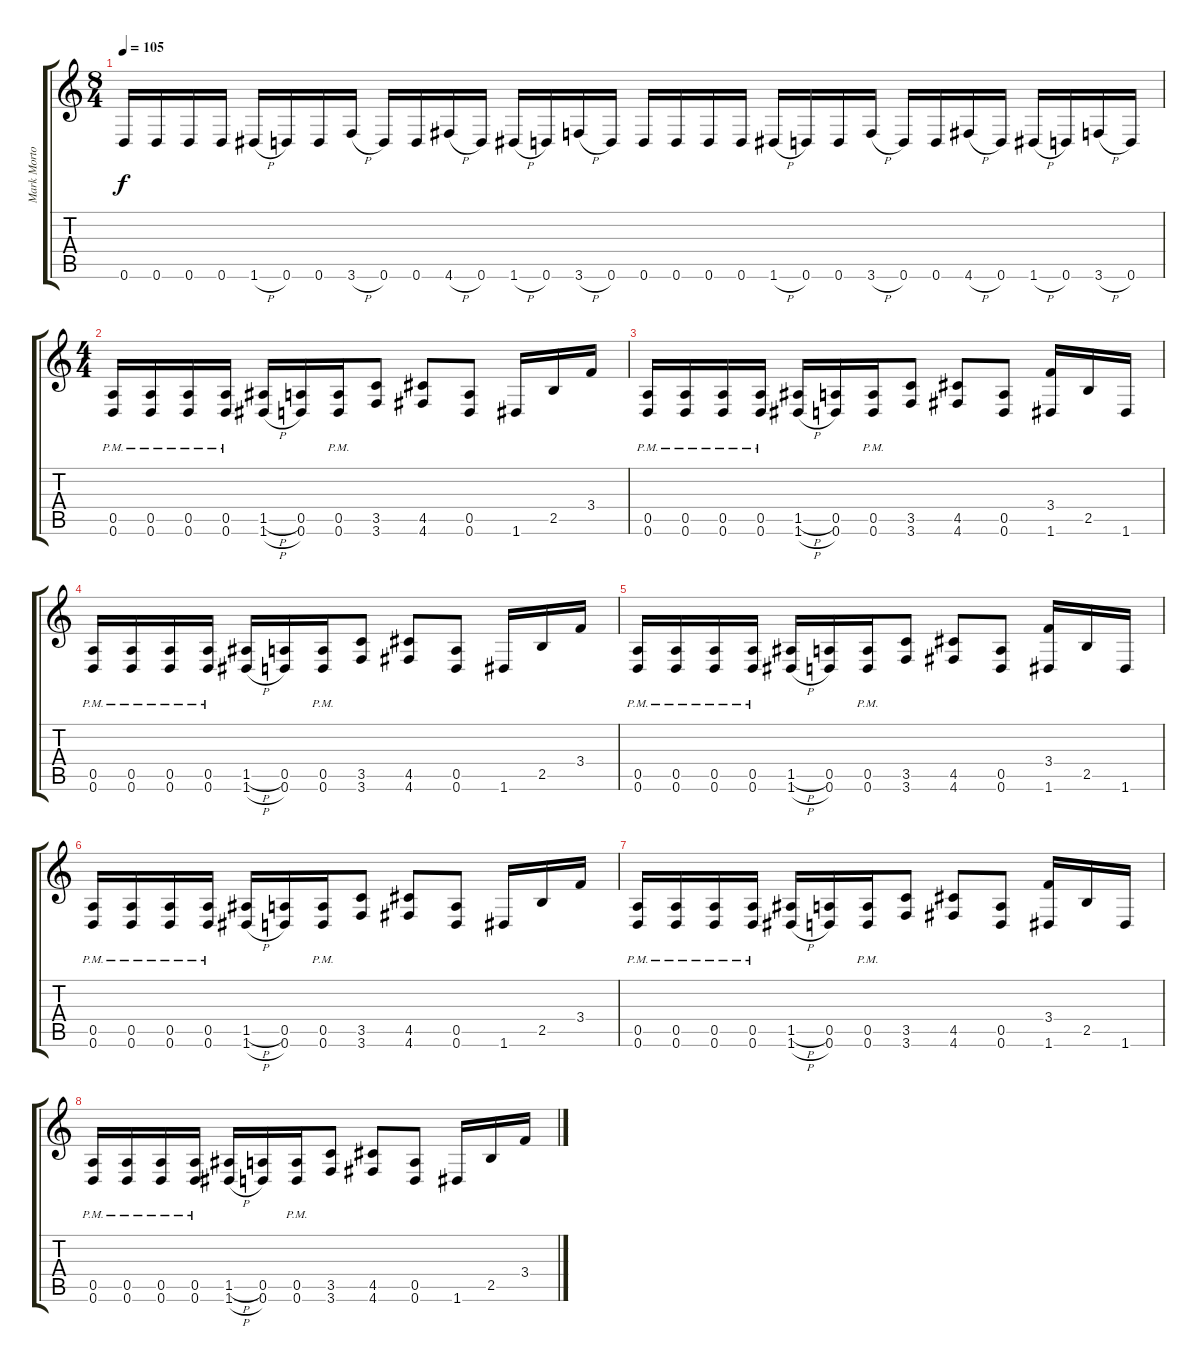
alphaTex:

\track ("Mark Morton" "Mark Morto") {instrument distortionguitar}
\staff {score tabs}
\tuning (E4 B3 G3 D3 A2 D2) {hide}
\ts (8 4)
\tempo 105
\clef g2
\ks c
0.6.16{dy f} 0.6.16 0.6.16 0.6.16 1.6{h}.16 0.6.16 0.6.16 3.6{h}.16 0.6.16 0.6.16 4.6{h}.16 0.6.16 1.6{h}.16 0.6.16 3.6{h}.16 0.6.16 0.6.16 0.6.16 0.6.16 0.6.16 1.6{h}.16 0.6.16 0.6.16 3.6{h}.16 0.6.16 0.6.16 4.6{h}.16 0.6.16 1.6{h}.16 0.6.16 3.6{h}.16 0.6.16 |
\ts (4 4)
(0.5{pm} 0.6{pm}).16 (0.5{pm} 0.6{pm}).16 (0.5{pm} 0.6{pm}).16 (0.5{pm} 0.6{pm}).16 (1.5{h} 1.6{h}).16 (0.5 0.6).16 (0.5{pm} 0.6{pm}).16 (3.5 3.6).8 (4.5 4.6).8 (0.5 0.6).8 1.6.16 2.5.16 3.4.16 |
(0.5{pm} 0.6{pm}).16 (0.5{pm} 0.6{pm}).16 (0.5{pm} 0.6{pm}).16 (0.5{pm} 0.6{pm}).16 (1.5{h} 1.6{h}).16 (0.5 0.6).16 (0.5{pm} 0.6{pm}).16 (3.5 3.6).8 (4.5 4.6).8 (0.5 0.6).8 (3.4 1.6).16 2.5.16 1.6.16 |
(0.5{pm} 0.6{pm}).16 (0.5{pm} 0.6{pm}).16 (0.5{pm} 0.6{pm}).16 (0.5{pm} 0.6{pm}).16 (1.5{h} 1.6{h}).16 (0.5 0.6).16 (0.5{pm} 0.6{pm}).16 (3.5 3.6).8 (4.5 4.6).8 (0.5 0.6).8 1.6.16 2.5.16 3.4.16 |
(0.5{pm} 0.6{pm}).16 (0.5{pm} 0.6{pm}).16 (0.5{pm} 0.6{pm}).16 (0.5{pm} 0.6{pm}).16 (1.5{h} 1.6{h}).16 (0.5 0.6).16 (0.5{pm} 0.6{pm}).16 (3.5 3.6).8 (4.5 4.6).8 (0.5 0.6).8 (3.4 1.6).16 2.5.16 1.6.16 |
(0.5{pm} 0.6{pm}).16 (0.5{pm} 0.6{pm}).16 (0.5{pm} 0.6{pm}).16 (0.5{pm} 0.6{pm}).16 (1.5{h} 1.6{h}).16 (0.5 0.6).16 (0.5{pm} 0.6{pm}).16 (3.5 3.6).8 (4.5 4.6).8 (0.5 0.6).8 1.6.16 2.5.16 3.4.16 |
(0.5{pm} 0.6{pm}).16 (0.5{pm} 0.6{pm}).16 (0.5{pm} 0.6{pm}).16 (0.5{pm} 0.6{pm}).16 (1.5{h} 1.6{h}).16 (0.5 0.6).16 (0.5{pm} 0.6{pm}).16 (3.5 3.6).8 (4.5 4.6).8 (0.5 0.6).8 (3.4 1.6).16 2.5.16 1.6.16 |
(0.5{pm} 0.6{pm}).16 (0.5{pm} 0.6{pm}).16 (0.5{pm} 0.6{pm}).16 (0.5{pm} 0.6{pm}).16 (1.5{h} 1.6{h}).16 (0.5 0.6).16 (0.5{pm} 0.6{pm}).16 (3.5 3.6).8 (4.5 4.6).8 (0.5 0.6).8 1.6.16 2.5.16 3.4.16
